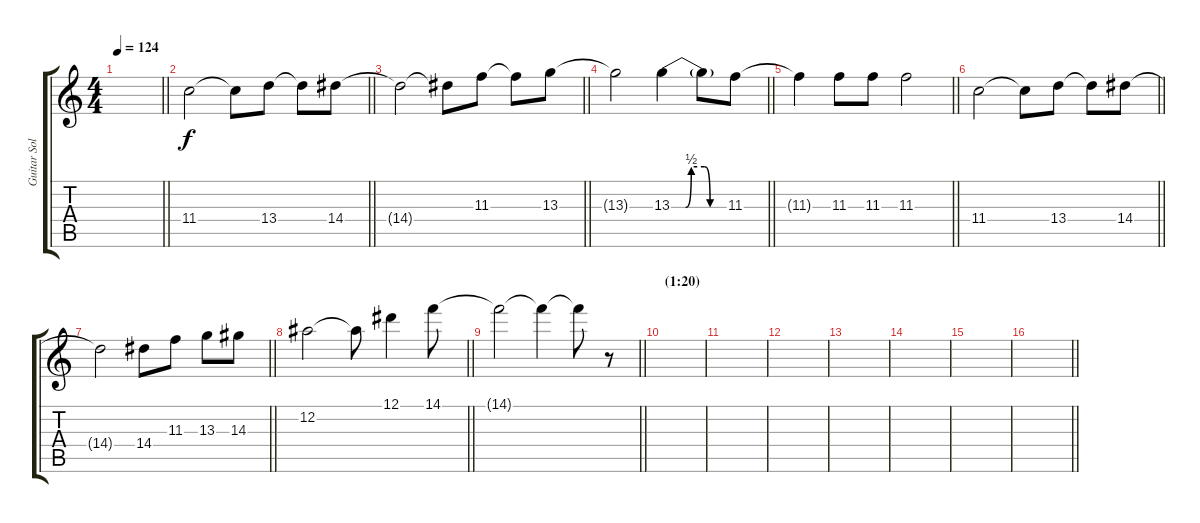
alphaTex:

\track ("Guitar Solo" "Guitar Sol") {instrument overdrivenguitar}
\staff {score tabs}
\tuning (Eb4 Bb3 Gb3 Db3 Ab2 Eb2) {hide}
\ts (4 4)
\tempo 124
\clef g2
\barLineRight lightlight
\ks c
|
\barLineRight lightlight
11.4.2 11.4{t}.8 13.4.8 13.4{t}.8 14.4.8 |
\barLineRight lightlight
14.4{t}.2 14.4{t}.8 11.3.8 11.3{t}.8 13.3.8 |
\barLineRight lightlight
13.3{t}.2 13.3{be (custom 0 0 15 0 21 2 35 2 41 0 60 0)}.4 13.3{t}.8 11.3.8 |
\barLineRight lightlight
11.3{t}.4 11.3.8 11.3.8 11.3.2 |
\barLineRight lightlight
11.4.2 11.4{t}.8 13.4.8 13.4{t}.8 14.4.8 |
\barLineRight lightlight
14.4{t}.2 14.4.8 11.3.8 13.3.8 14.3.8 |
\barLineRight lightlight
12.2.2 12.2{t}.8 12.1.4 14.1.8 |
\barLineRight lightlight
14.1{t}.2 14.1{t}.4 14.1{t}.8 r.8 |
\section ("" "(1:20)")
|
|
|
|
|
|
\barLineRight lightlight
